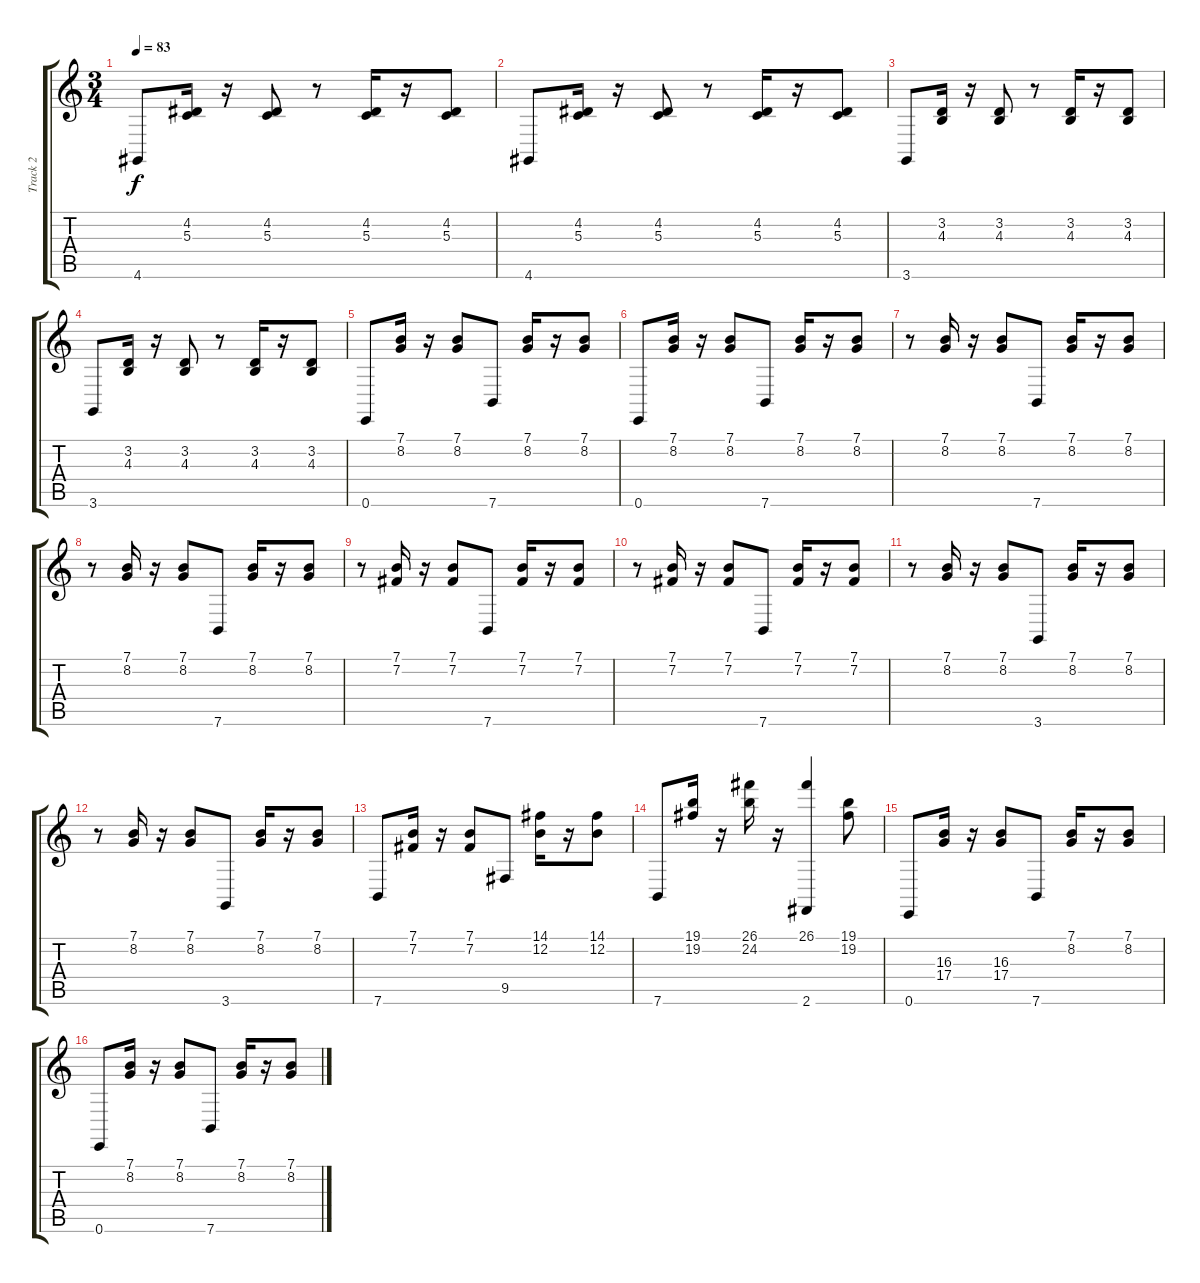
\track ("Track 2" "Track 2") {instrument stringensemble1}
\staff {score tabs}
\tuning (E4 B3 G3 D3 A2 E2) {hide}
\ts (3 4)
\tempo 83
\clef g2
\ks c
4.6.8{dy f} (4.2 5.3).16 r.16 (4.2 5.3).8 r.8 (4.2 5.3).16 r.16 (4.2 5.3).8 |
4.6.8 (4.2 5.3).16 r.16 (4.2 5.3).8 r.8 (4.2 5.3).16 r.16 (4.2 5.3).8 |
3.6.8 (3.2 4.3).16 r.16 (3.2 4.3).8 r.8 (3.2 4.3).16 r.16 (3.2 4.3).8 |
3.6.8 (3.2 4.3).16 r.16 (3.2 4.3).8 r.8 (3.2 4.3).16 r.16 (3.2 4.3).8 |
0.6.8 (7.1 8.2).16 r.16 (7.1 8.2).8 7.6.8 (7.1 8.2).16 r.16 (7.1 8.2).8 |
0.6.8 (7.1 8.2).16 r.16 (7.1 8.2).8 7.6.8 (7.1 8.2).16 r.16 (7.1 8.2).8 |
r.8 (7.1 8.2).16 r.16 (7.1 8.2).8 7.6.8 (7.1 8.2).16 r.16 (7.1 8.2).8 |
r.8 (7.1 8.2).16 r.16 (7.1 8.2).8 7.6.8 (7.1 8.2).16 r.16 (7.1 8.2).8 |
r.8 (7.1 7.2).16 r.16 (7.1 7.2).8 7.6.8 (7.1 7.2).16 r.16 (7.1 7.2).8 |
r.8 (7.1 7.2).16 r.16 (7.1 7.2).8 7.6.8 (7.1 7.2).16 r.16 (7.1 7.2).8 |
r.8 (7.1 8.2).16 r.16 (7.1 8.2).8 3.6.8 (7.1 8.2).16 r.16 (7.1 8.2).8 |
r.8 (7.1 8.2).16 r.16 (7.1 8.2).8 3.6.8 (7.1 8.2).16 r.16 (7.1 8.2).8 |
7.6.8 (7.1 7.2).16 r.16 (7.1 7.2).8 9.5.8 (14.1 12.2).16 r.16 (14.1 12.2).8 |
7.6.8 (19.1 19.2).16 r.16 (26.1 24.2).16 r.16 (26.1 2.6).4 (19.1 19.2).8 |
0.6.8 (16.3 17.4).16 r.16 (16.3 17.4).8 7.6.8 (7.1 8.2).16 r.16 (7.1 8.2).8 |
0.6.8 (7.1 8.2).16 r.16 (7.1 8.2).8 7.6.8 (7.1 8.2).16 r.16 (7.1 8.2).8
